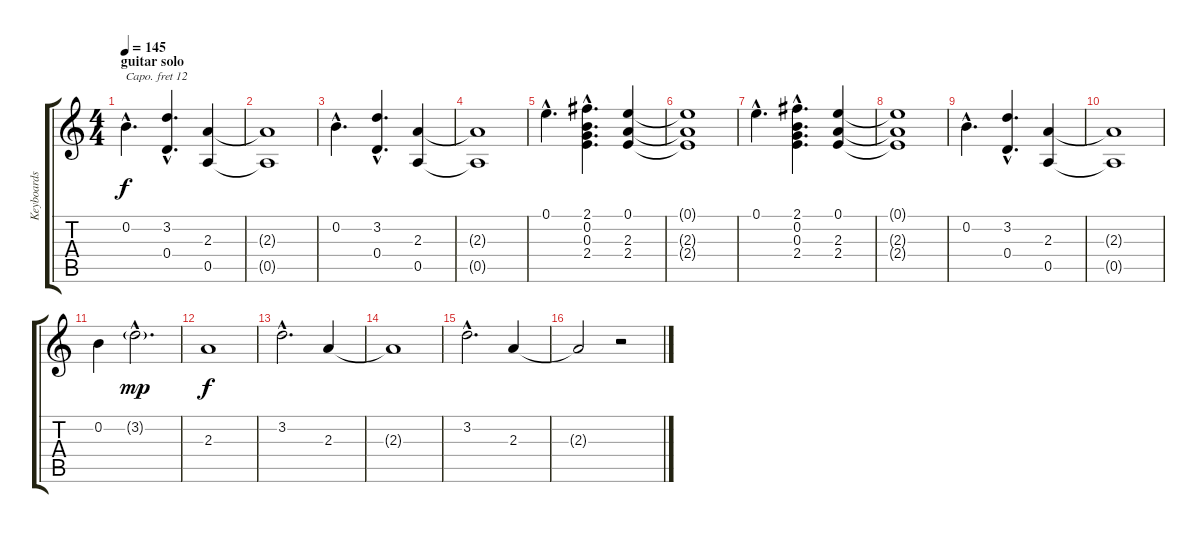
\track ("Keyboards (Davies)" "Keyboards ") {instrument electricpiano1}
\staff {score tabs}
\capo 12
\tuning (E4 B3 G3 D3 A2 E2) {hide}
\ts (4 4)
\section ("" "guitar solo")
\tempo 145
\clef g2
\ks c
0.2{hac}.4{d dy f} (3.2{hac} 0.4{hac}).4{d} (2.3 0.5).4 |
(2.3{t} 0.5{t}).1 |
0.2{hac}.4{d} (3.2{hac} 0.4{hac}).4{d} (2.3 0.5).4 |
(2.3{t} 0.5{t}).1 |
0.1{hac}.4{d} (2.1{hac} 0.2{hac} 0.3{hac} 2.4{hac}).4{d} (0.1 2.3 2.4).4 |
(0.1{t} 2.3{t} 2.4{t}).1 |
0.1{hac}.4{d} (2.1{hac} 0.2{hac} 0.3{hac} 2.4{hac}).4{d} (0.1 2.3 2.4).4 |
(0.1{t} 2.3{t} 2.4{t}).1 |
0.2{hac}.4{d} (3.2{hac} 0.4{hac}).4{d} (2.3 0.5).4 |
(2.3{t} 0.5{t}).1 |
0.2.4 3.2{g hac}.2{d dy mp} |
2.3.1{dy f} |
3.2{hac}.2{d} 2.3.4 |
2.3{t}.1 |
3.2{hac}.2{d} 2.3.4 |
2.3{t}.2 r.2
